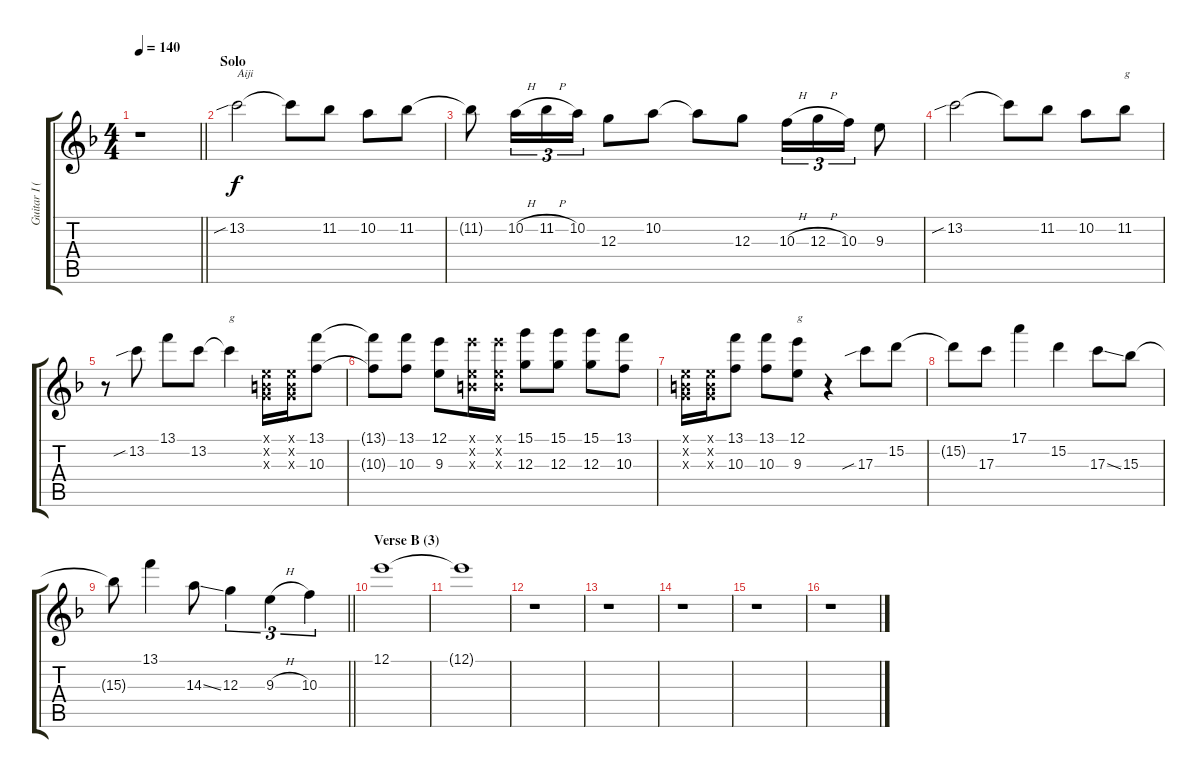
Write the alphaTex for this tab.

\track ("Guitar I (Aiji & Jun)" "Guitar I (") {instrument distortionguitar}
\staff {score tabs}
\tuning (E4 B3 G3 D3 A2 E2) {hide}
\ts (4 4)
\tempo 140
\clef g2
\barLineRight lightlight
\ks f
r.1{dy f} |
\section ("" "Solo")
13.2{sib}.2{txt "Aiji" volume 16 balance 8} 13.2{t}.8 11.2.8 10.2.8 11.2.8 |
11.2{t}.8 10.2{h}.16{tu (3 2)} 11.2{h}.16{tu (3 2)} 10.2.16{tu (3 2)} 12.3.8 10.2.8 10.2{t}.8 12.3.8 10.3{h}.16{tu (3 2)} 12.3{h}.16{tu (3 2)} 10.3.16{tu (3 2)} 9.3.8 |
13.2{sib}.2 13.2{t}.8 11.2.8 10.2.8 11.2.8{txt "g"} |
r.8 13.2{sib}.8 13.1.8 13.2.8 13.2{t}.4{txt "g"} (0.1{x} 0.2{x} 0.3{x}).16 (0.1{x} 0.2{x} 0.3{x}).16 (13.1 10.3).8 |
(13.1{t} 10.3{t}).8 (13.1 10.3).8 (12.1 9.3).8 (12.1{x} 0.2{x} 9.3{x}).16 (12.1{x} 0.2{x} 9.3{x}).16 (15.1 12.3).8 (15.1 12.3).8 (15.1 12.3).8 (13.1 10.3).8 |
(0.1{x} 0.2{x} 0.3{x}).16 (0.1{x} 0.2{x} 0.3{x}).16 (13.1 10.3).8 (13.1 10.3).8 (12.1 9.3).8{txt "g"} r.4 17.3{sib}.8 15.2.8 |
15.2{t}.8 17.3.8 17.1.4 15.2.4 17.3{ss}.8 15.3.8 |
\barLineRight lightlight
15.3{t}.8 13.1.4 14.3{ss}.8 12.3.4{tu (3 2)} 9.3{h}.4{tu (3 2)} 10.3.4{tu (3 2)} |
\section ("" "Verse B (3)")
12.1.1 |
12.1{t}.1 |
r.1{volume 12} |
r.1 |
r.1 |
r.1 |
r.1
